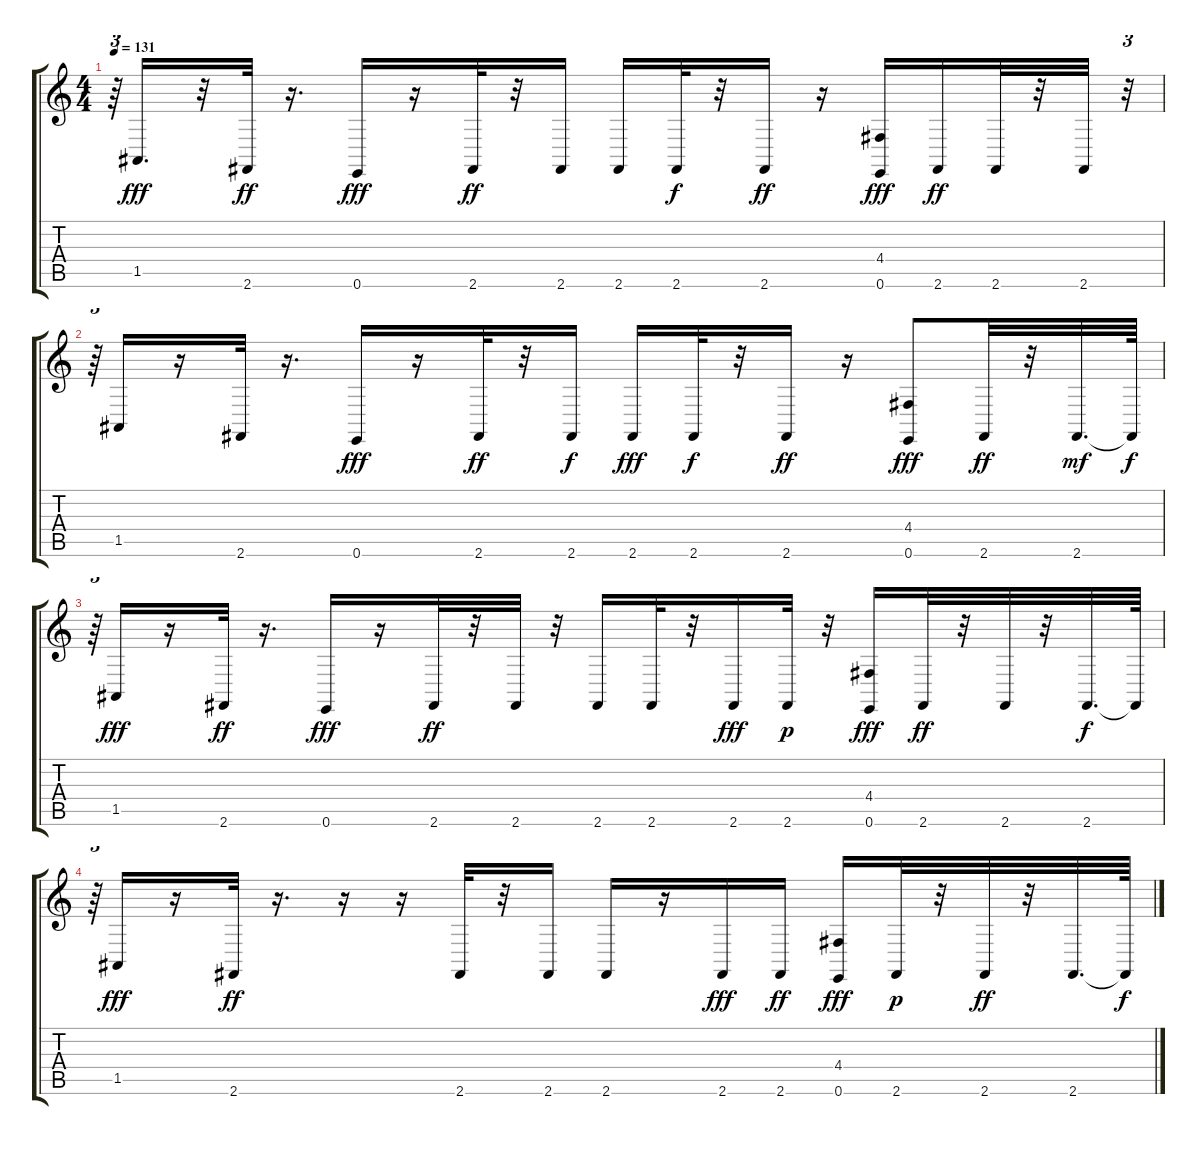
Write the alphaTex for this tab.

\track "" {instrument synthdrum}
\staff {score tabs}
\tuning (E4 B3 G3 D3 A2 E2) {hide}
\ts (4 4)
\tempo 131
\clef g2
\ks c
r.64{tu (3 2) dy f} 1.5.16{d dy fff} r.32 2.6.32{dy ff} r.16{d} 0.6.16{dy fff} r.16 2.6.32{dy ff} r.32 2.6.16 2.6.16 2.6.32{dy f} r.32 2.6.16{dy ff} r.16 (4.4 0.6).16{dy fff} 2.6.16{dy ff} 2.6.32 r.32 2.6.32 r.32{tu (3 2)} |
r.64{tu (3 2)} 1.5.16 r.16 2.6.32 r.16{d} 0.6.16{dy fff} r.16 2.6.32{dy ff} r.32 2.6.16{dy f} 2.6.16{dy fff} 2.6.32{dy f} r.32 2.6.16{dy ff} r.16 (4.4 0.6).8{dy fff} 2.6.32{dy ff} r.32 2.6.32{d dy mf} 2.6{t}.64{dy f} |
r.64{tu (3 2)} 1.5.16{dy fff} r.16 2.6.32{dy ff} r.16{d} 0.6.16{dy fff} r.16 2.6.32{dy ff} r.32 2.6.32 r.32 2.6.16 2.6.32 r.32 2.6.16{dy fff} 2.6.32{dy p} r.32 (4.4 0.6).16{dy fff} 2.6.32{dy ff} r.32 2.6.32 r.32 2.6.32{d dy f} 2.6{t}.64 |
r.64{tu (3 2)} 1.5.16{dy fff} r.16 2.6.32{dy ff} r.16{d} r.16 r.16 2.6.32 r.32 2.6.16 2.6.16 r.16 2.6.16{dy fff} 2.6.16{dy ff} (4.4 0.6).16{dy fff} 2.6.32{dy p} r.32 2.6.32{dy ff} r.32 2.6.32{d} 2.6{t}.64{dy f}
